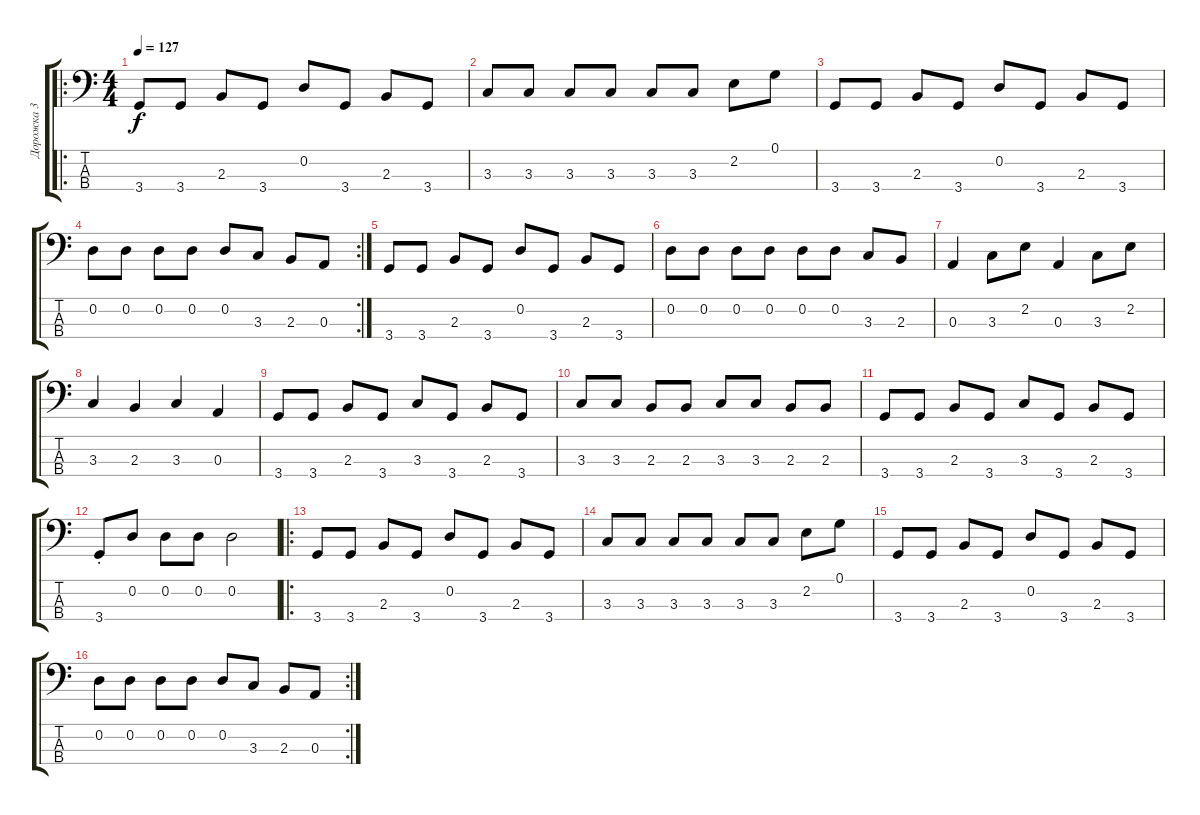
\track ("Дорожка 3" "Дорожка 3") {instrument electricbassfinger}
\staff {score tabs}
\tuning (G2 D2 A1 E1) {hide}
\ro
\ts (4 4)
\tempo 127
\clef f4
\ks c
3.4.8{dy f} 3.4.8 2.3.8 3.4.8 0.2.8 3.4.8 2.3.8 3.4.8 |
3.3.8 3.3.8 3.3.8 3.3.8 3.3.8 3.3.8 2.2.8 0.1.8 |
3.4.8 3.4.8 2.3.8 3.4.8 0.2.8 3.4.8 2.3.8 3.4.8 |
\rc 2
0.2.8 0.2.8 0.2.8 0.2.8 0.2.8 3.3.8 2.3.8 0.3.8 |
3.4.8 3.4.8 2.3.8 3.4.8 0.2.8 3.4.8 2.3.8 3.4.8 |
0.2.8 0.2.8 0.2.8 0.2.8 0.2.8 0.2.8 3.3.8 2.3.8 |
0.3.4 3.3.8 2.2.8 0.3.4 3.3.8 2.2.8 |
3.3.4 2.3.4 3.3.4 0.3.4 |
3.4.8 3.4.8 2.3.8 3.4.8 3.3.8 3.4.8 2.3.8 3.4.8 |
3.3.8 3.3.8 2.3.8 2.3.8 3.3.8 3.3.8 2.3.8 2.3.8 |
3.4.8 3.4.8 2.3.8 3.4.8 3.3.8 3.4.8 2.3.8 3.4.8 |
3.4{st}.8 0.2.8 0.2.8 0.2.8 0.2.2 |
\ro
3.4.8 3.4.8 2.3.8 3.4.8 0.2.8 3.4.8 2.3.8 3.4.8 |
3.3.8 3.3.8 3.3.8 3.3.8 3.3.8 3.3.8 2.2.8 0.1.8 |
3.4.8 3.4.8 2.3.8 3.4.8 0.2.8 3.4.8 2.3.8 3.4.8 |
\rc 2
0.2.8 0.2.8 0.2.8 0.2.8 0.2.8 3.3.8 2.3.8 0.3.8
